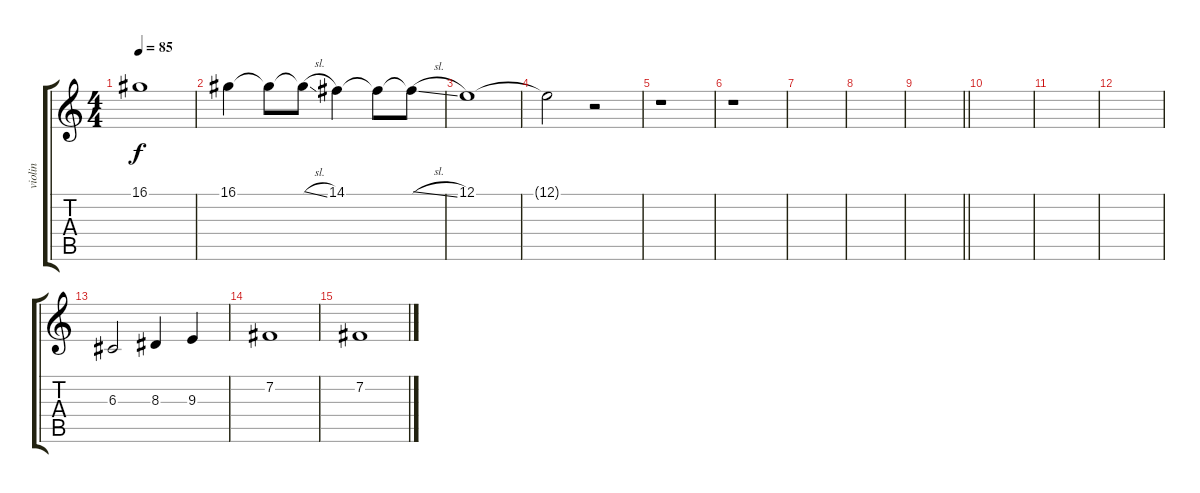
\track ("violin" "violin") {instrument violin}
\staff {score tabs}
\tuning (E4 B3 G3 D3 A2 E2) {hide}
\ts (4 4)
\tempo 85
\clef g2
\ks c
16.1.1{dy f} |
16.1.4 16.1{t}.8 16.1{sl t}.8 14.1.4 14.1{t}.8 14.1{sl t}.8 |
12.1.1 |
12.1{t}.2 r.2 |
r.1 |
r.1 |
|
|
\barLineRight lightlight
|
|
|
|
6.3.2 8.3.4 9.3.4 |
7.2.1 |
7.2.1
